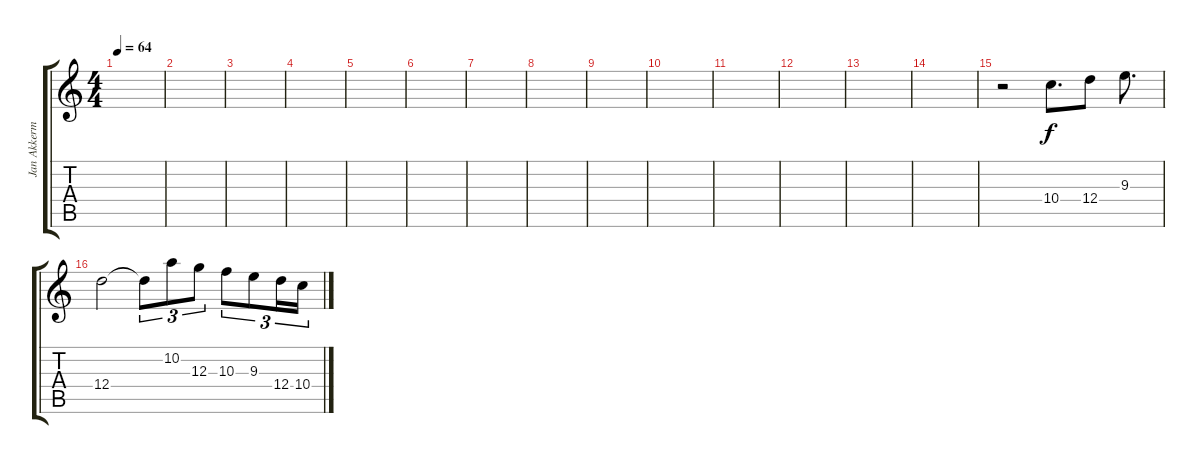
\track ("Jan Akkerman (Akoestisch)" "Jan Akkerm") {instrument acousticguitarnylon}
\staff {score tabs}
\tuning (E4 B3 G3 D3 A2 E2) {hide}
\ts (4 4)
\tempo 64
\clef g2
\ks c
|
|
|
|
|
|
|
|
|
|
|
|
|
|
r.2 10.4.8{d} 12.4.8 9.3.8{d} |
12.4.2 12.4{t}.8{tu (3 2)} 10.2.8{tu (3 2)} 12.3.8{tu (3 2)} 10.3.8{tu (3 2)} 9.3.8{tu (3 2)} 12.4.16{tu (3 2)} 10.4.16{tu (3 2)}
